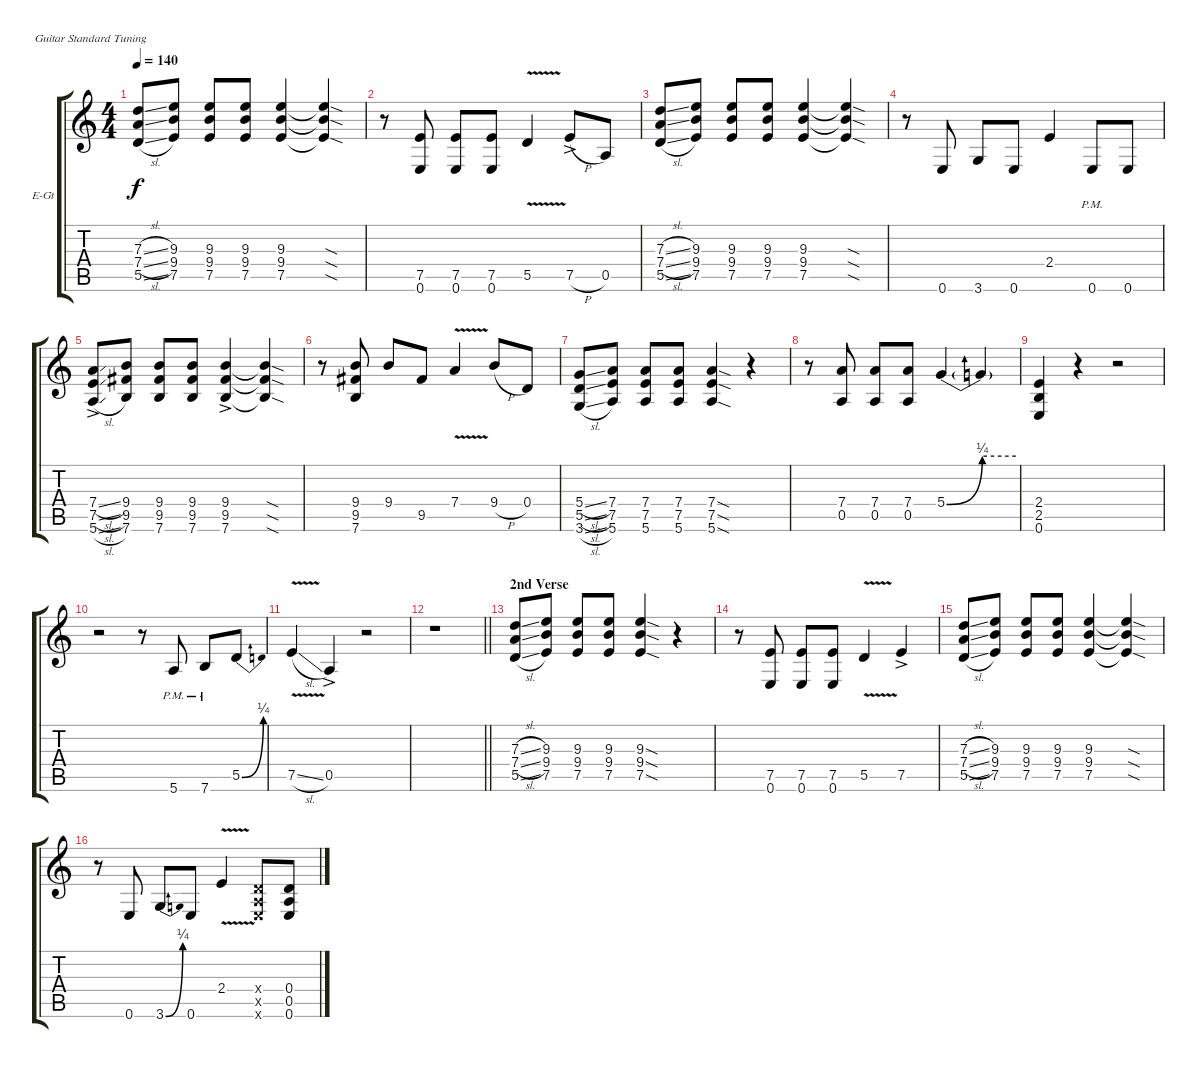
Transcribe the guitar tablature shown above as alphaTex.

\bracketExtendMode groupsimilarinstruments
\firstSystemTrackNameOrientation horizontal
\otherSystemsTrackNameOrientation horizontal
\track ("Rhythm Guitar" "E-Gt") {instrument overdrivenguitar}
\staff {score tabs}
\tuning (E4 B3 G3 D3 A2 E2)
\ts (4 4)
\tempo 140
\clef g2
\ks c
(7.3{sl} 7.4{sl} 5.5{sl}).8{dy f} (9.3 9.4 7.5).8 (9.3 9.4 7.5).8 (9.3 9.4 7.5).8 (9.3 9.4 7.5).4 (9.3{sod t} 9.4{sod t} 7.5{sod t}).4 |
r.8 (7.5 0.6).8 (7.5 0.6).8 (7.5 0.6).8 5.5{v}.4 7.5{h ac}.8 0.5.8 |
(7.3{sl} 7.4{sl} 5.5{sl}).8 (9.3 9.4 7.5).8 (9.3 9.4 7.5).8 (9.3 9.4 7.5).8 (9.3 9.4 7.5).4 (9.3{sod t} 9.4{sod t} 7.5{sod t}).4 |
r.8 0.6.8 3.6.8 0.6.8 2.4.4 0.6{pm}.8 0.6.8 |
(7.4{sl} 7.5{sl} 5.6{sl ac}).8 (9.4 9.5 7.6).8 (9.4 9.5 7.6).8 (9.4 9.5 7.6).8 (9.4 9.5 7.6{ac}).4 (9.4{sod t} 9.5{sod t} 7.6{sod t}).4 |
r.8 (9.4 9.5 7.6).8 9.4.8 9.5.8 7.4{v}.4 9.4{h}.8 0.4.8 |
(5.4{sl} 5.5{sl} 3.6{sl}).8 (7.4 7.5 5.6).8 (7.4 7.5 5.6).8 (7.4 7.5 5.6).8 (7.4{sod} 7.5{sod} 5.6{sod}).4 r.4 |
r.8 (7.4 0.5).8 (7.4 0.5).8 (7.4 0.5).8 5.4{be (bend 0 0 60 1)}.4 5.4{be (hold 0 1 60 1) t}.4 |
(2.4 2.5 0.6).4 r.4 r.2 |
r.2 r.8 5.6{pm}.8 7.6{pm}.8 5.5{be (bend 0 0 60 1)}.8 |
7.5{v sl}.4 0.5{ac}.4 r.2 |
\barLineRight lightlight
r.1 |
\section ("" "2nd Verse")
(7.3{sl} 7.4{sl} 5.5{sl}).8 (9.3 9.4 7.5).8 (9.3 9.4 7.5).8 (9.3 9.4 7.5).8 (9.3{sod} 9.4{sod} 7.5{sod}).4 r.4 |
r.8 (7.5 0.6).8 (7.5 0.6).8 (7.5 0.6).8 5.5{v}.4 7.5{ac}.4 |
(7.3{sl} 7.4{sl} 5.5{sl}).8 (9.3 9.4 7.5).8 (9.3 9.4 7.5).8 (9.3 9.4 7.5).8 (9.3 9.4 7.5).4 (9.3{sod t} 9.4{sod t} 7.5{sod t}).4 |
r.8 0.6.8 3.6{be (bend 0 0 60 1)}.8 0.6.8 2.4{v}.4 (0.4{x} 0.5{x} 0.6{x}).8 (0.4 0.5 0.6).8
